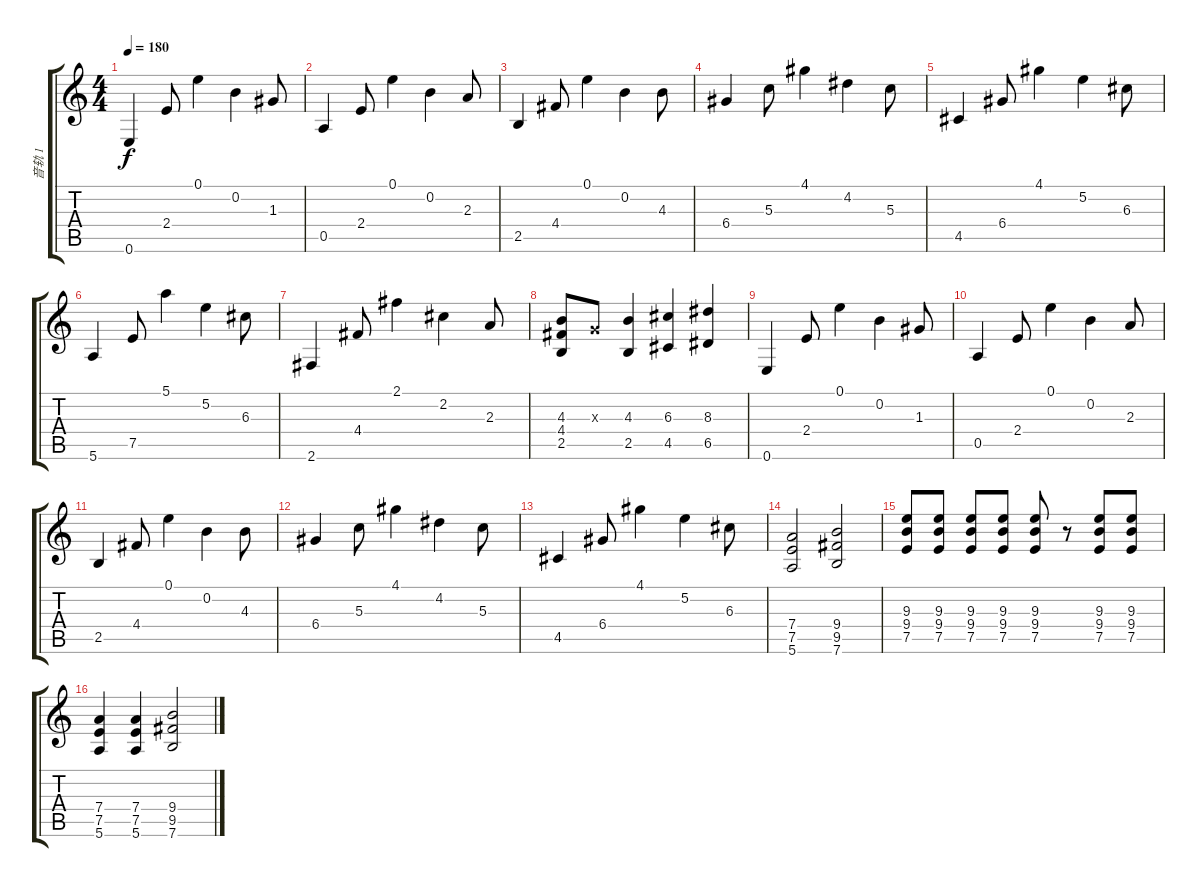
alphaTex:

\track ("音轨 1" "音轨 1") {instrument distortionguitar}
\staff {score tabs}
\tuning (E4 B3 G3 D3 A2 E2) {hide}
\ts (4 4)
\tempo 180
\clef g2
\ks c
0.6.4{dy f} 2.4.8 0.1.4 0.2.4 1.3.8 |
0.5.4 2.4.8 0.1.4 0.2.4 2.3.8 |
2.5.4 4.4.8 0.1.4 0.2.4 4.3.8 |
6.4.4 5.3.8 4.1.4 4.2.4 5.3.8 |
4.5.4 6.4.8 4.1.4 5.2.4 6.3.8 |
5.6.4 7.5.8 5.1.4 5.2.4 6.3.8 |
2.6.4 4.4.8 2.1.4 2.2.4 2.3.8 |
(4.3 4.4 2.5).8 0.3{x}.8 (4.3 2.5).4 (6.3 4.5).4 (8.3 6.5).4 |
0.6.4 2.4.8 0.1.4 0.2.4 1.3.8 |
0.5.4 2.4.8 0.1.4 0.2.4 2.3.8 |
2.5.4 4.4.8 0.1.4 0.2.4 4.3.8 |
6.4.4 5.3.8 4.1.4 4.2.4 5.3.8 |
4.5.4 6.4.8 4.1.4 5.2.4 6.3.8 |
(7.4 7.5 5.6).2 (9.4 9.5 7.6).2 |
(9.3 9.4 7.5).8 (9.3 9.4 7.5).8 (9.3 9.4 7.5).8 (9.3 9.4 7.5).8 (9.3 9.4 7.5).8 r.8 (9.3 9.4 7.5).8 (9.3 9.4 7.5).8 |
(7.4 7.5 5.6).4 (7.4 7.5 5.6).4 (9.4 9.5 7.6).2
